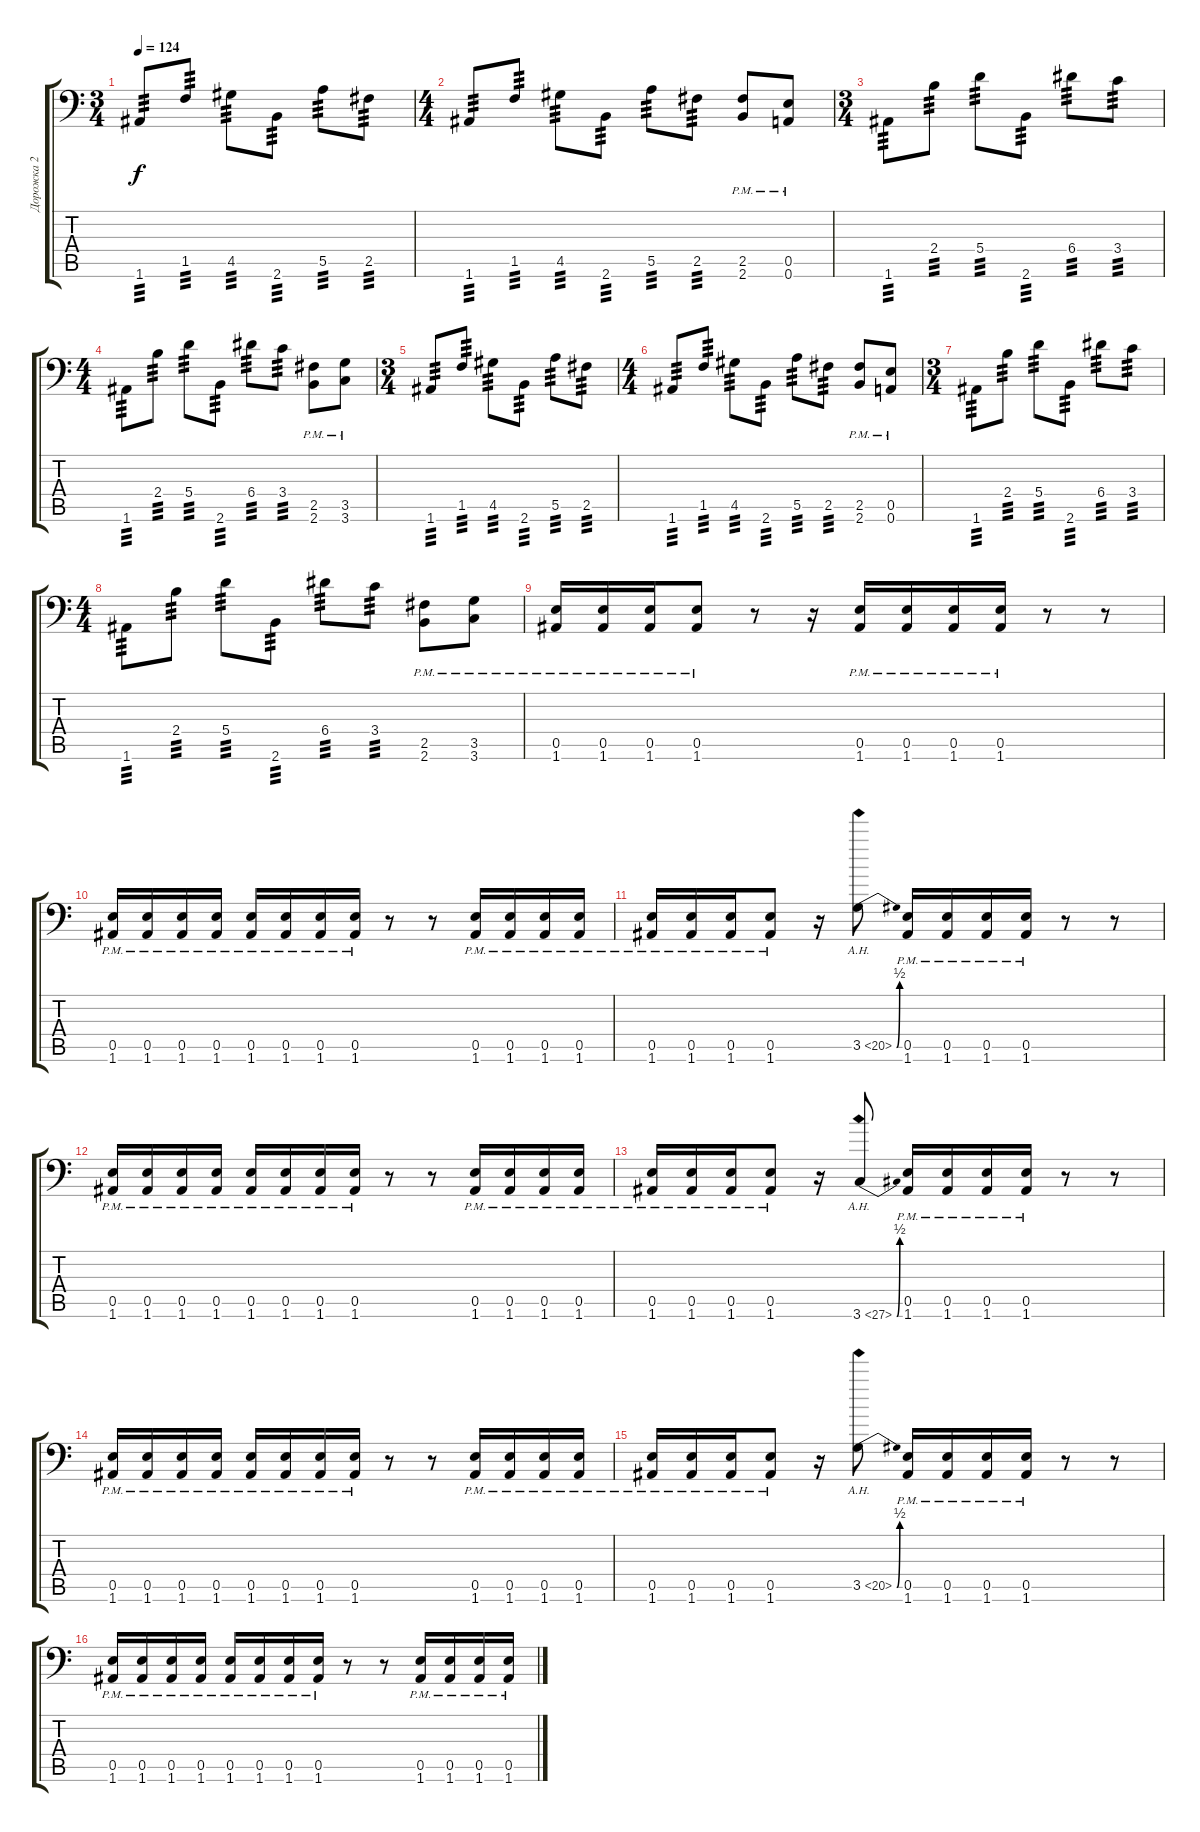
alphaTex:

\track ("Дорожка 2" "Дорожка 2") {instrument distortionguitar}
\staff {score tabs}
\tuning (B3 Gb3 D3 A2 E2 A1) {hide}
\ts (3 4)
\tempo 124
\clef f4
\ks c
1.6.8{tp 3 dy f} 1.5.8{tp 3} 4.5.8{tp 3} 2.6.8{tp 3} 5.5.8{tp 3} 2.5.8{tp 3} |
\ts (4 4)
1.6.8{tp 3} 1.5.8{tp 3} 4.5.8{tp 3} 2.6.8{tp 3} 5.5.8{tp 3} 2.5.8{tp 3} (2.5{pm} 2.6{pm}).8 (0.5{pm} 0.6{pm}).8 |
\ts (3 4)
1.6.8{tp 3} 2.4.8{tp 3} 5.4.8{tp 3} 2.6.8{tp 3} 6.4.8{tp 3} 3.4.8{tp 3} |
\ts (4 4)
1.6.8{tp 3} 2.4.8{tp 3} 5.4.8{tp 3} 2.6.8{tp 3} 6.4.8{tp 3} 3.4.8{tp 3} (2.5{pm} 2.6{pm}).8 (3.5{pm} 3.6).8 |
\ts (3 4)
1.6.8{tp 3} 1.5.8{tp 3} 4.5.8{tp 3} 2.6.8{tp 3} 5.5.8{tp 3} 2.5.8{tp 3} |
\ts (4 4)
1.6.8{tp 3} 1.5.8{tp 3} 4.5.8{tp 3} 2.6.8{tp 3} 5.5.8{tp 3} 2.5.8{tp 3} (2.5{pm} 2.6{pm}).8 (0.5{pm} 0.6{pm}).8 |
\ts (3 4)
1.6.8{tp 3} 2.4.8{tp 3} 5.4.8{tp 3} 2.6.8{tp 3} 6.4.8{tp 3} 3.4.8{tp 3} |
\ts (4 4)
1.6.8{tp 3} 2.4.8{tp 3} 5.4.8{tp 3} 2.6.8{tp 3} 6.4.8{tp 3} 3.4.8{tp 3} (2.5{pm} 2.6{pm}).8 (3.5{pm} 3.6).8 |
(0.5{pm} 1.6{pm}).16 (0.5{pm} 1.6{pm}).16 (0.5{pm} 1.6{pm}).16 (0.5{pm} 1.6{pm}).8 r.8 r.16 (0.5{pm} 1.6{pm}).16 (0.5{pm} 1.6{pm}).16 (0.5{pm} 1.6{pm}).16 (0.5{pm} 1.6{pm}).16 r.8 r.8 |
(0.5{pm} 1.6{pm}).16 (0.5{pm} 1.6{pm}).16 (0.5{pm} 1.6{pm}).16 (0.5{pm} 1.6{pm}).16 (0.5{pm} 1.6{pm}).16 (0.5{pm} 1.6{pm}).16 (0.5{pm} 1.6{pm}).16 (0.5{pm} 1.6{pm}).16 r.8 r.8 (0.5{pm} 1.6{pm}).16 (0.5{pm} 1.6{pm}).16 (0.5{pm} 1.6{pm}).16 (0.5{pm} 1.6{pm}).16 |
(0.5{pm} 1.6{pm}).16 (0.5{pm} 1.6{pm}).16 (0.5{pm} 1.6{pm}).16 (0.5{pm} 1.6{pm}).8 r.16 3.5{be (bend 0 0 60 2) ah 17}.8 (0.5{pm} 1.6{pm}).16 (0.5{pm} 1.6{pm}).16 (0.5{pm} 1.6{pm}).16 (0.5{pm} 1.6{pm}).16 r.8 r.8 |
(0.5{pm} 1.6{pm}).16 (0.5{pm} 1.6{pm}).16 (0.5{pm} 1.6{pm}).16 (0.5{pm} 1.6{pm}).16 (0.5{pm} 1.6{pm}).16 (0.5{pm} 1.6{pm}).16 (0.5{pm} 1.6{pm}).16 (0.5{pm} 1.6{pm}).16 r.8 r.8 (0.5{pm} 1.6{pm}).16 (0.5{pm} 1.6{pm}).16 (0.5{pm} 1.6{pm}).16 (0.5{pm} 1.6{pm}).16 |
(0.5{pm} 1.6{pm}).16 (0.5{pm} 1.6{pm}).16 (0.5{pm} 1.6{pm}).16 (0.5{pm} 1.6{pm}).8 r.16 3.6{be (bend 0 0 60 2) ah 24}.8 (0.5{pm} 1.6{pm}).16 (0.5{pm} 1.6{pm}).16 (0.5{pm} 1.6{pm}).16 (0.5{pm} 1.6{pm}).16 r.8 r.8 |
(0.5{pm} 1.6{pm}).16 (0.5{pm} 1.6{pm}).16 (0.5{pm} 1.6{pm}).16 (0.5{pm} 1.6{pm}).16 (0.5{pm} 1.6{pm}).16 (0.5{pm} 1.6{pm}).16 (0.5{pm} 1.6{pm}).16 (0.5{pm} 1.6{pm}).16 r.8 r.8 (0.5{pm} 1.6{pm}).16 (0.5{pm} 1.6{pm}).16 (0.5{pm} 1.6{pm}).16 (0.5{pm} 1.6{pm}).16 |
(0.5{pm} 1.6{pm}).16 (0.5{pm} 1.6{pm}).16 (0.5{pm} 1.6{pm}).16 (0.5{pm} 1.6{pm}).8 r.16 3.5{be (bend 0 0 60 2) ah 17}.8 (0.5{pm} 1.6{pm}).16 (0.5{pm} 1.6{pm}).16 (0.5{pm} 1.6{pm}).16 (0.5{pm} 1.6{pm}).16 r.8 r.8 |
(0.5{pm} 1.6{pm}).16 (0.5{pm} 1.6{pm}).16 (0.5{pm} 1.6{pm}).16 (0.5{pm} 1.6{pm}).16 (0.5{pm} 1.6{pm}).16 (0.5{pm} 1.6{pm}).16 (0.5{pm} 1.6{pm}).16 (0.5{pm} 1.6{pm}).16 r.8 r.8 (0.5{pm} 1.6{pm}).16 (0.5{pm} 1.6{pm}).16 (0.5{pm} 1.6{pm}).16 (0.5{pm} 1.6{pm}).16
